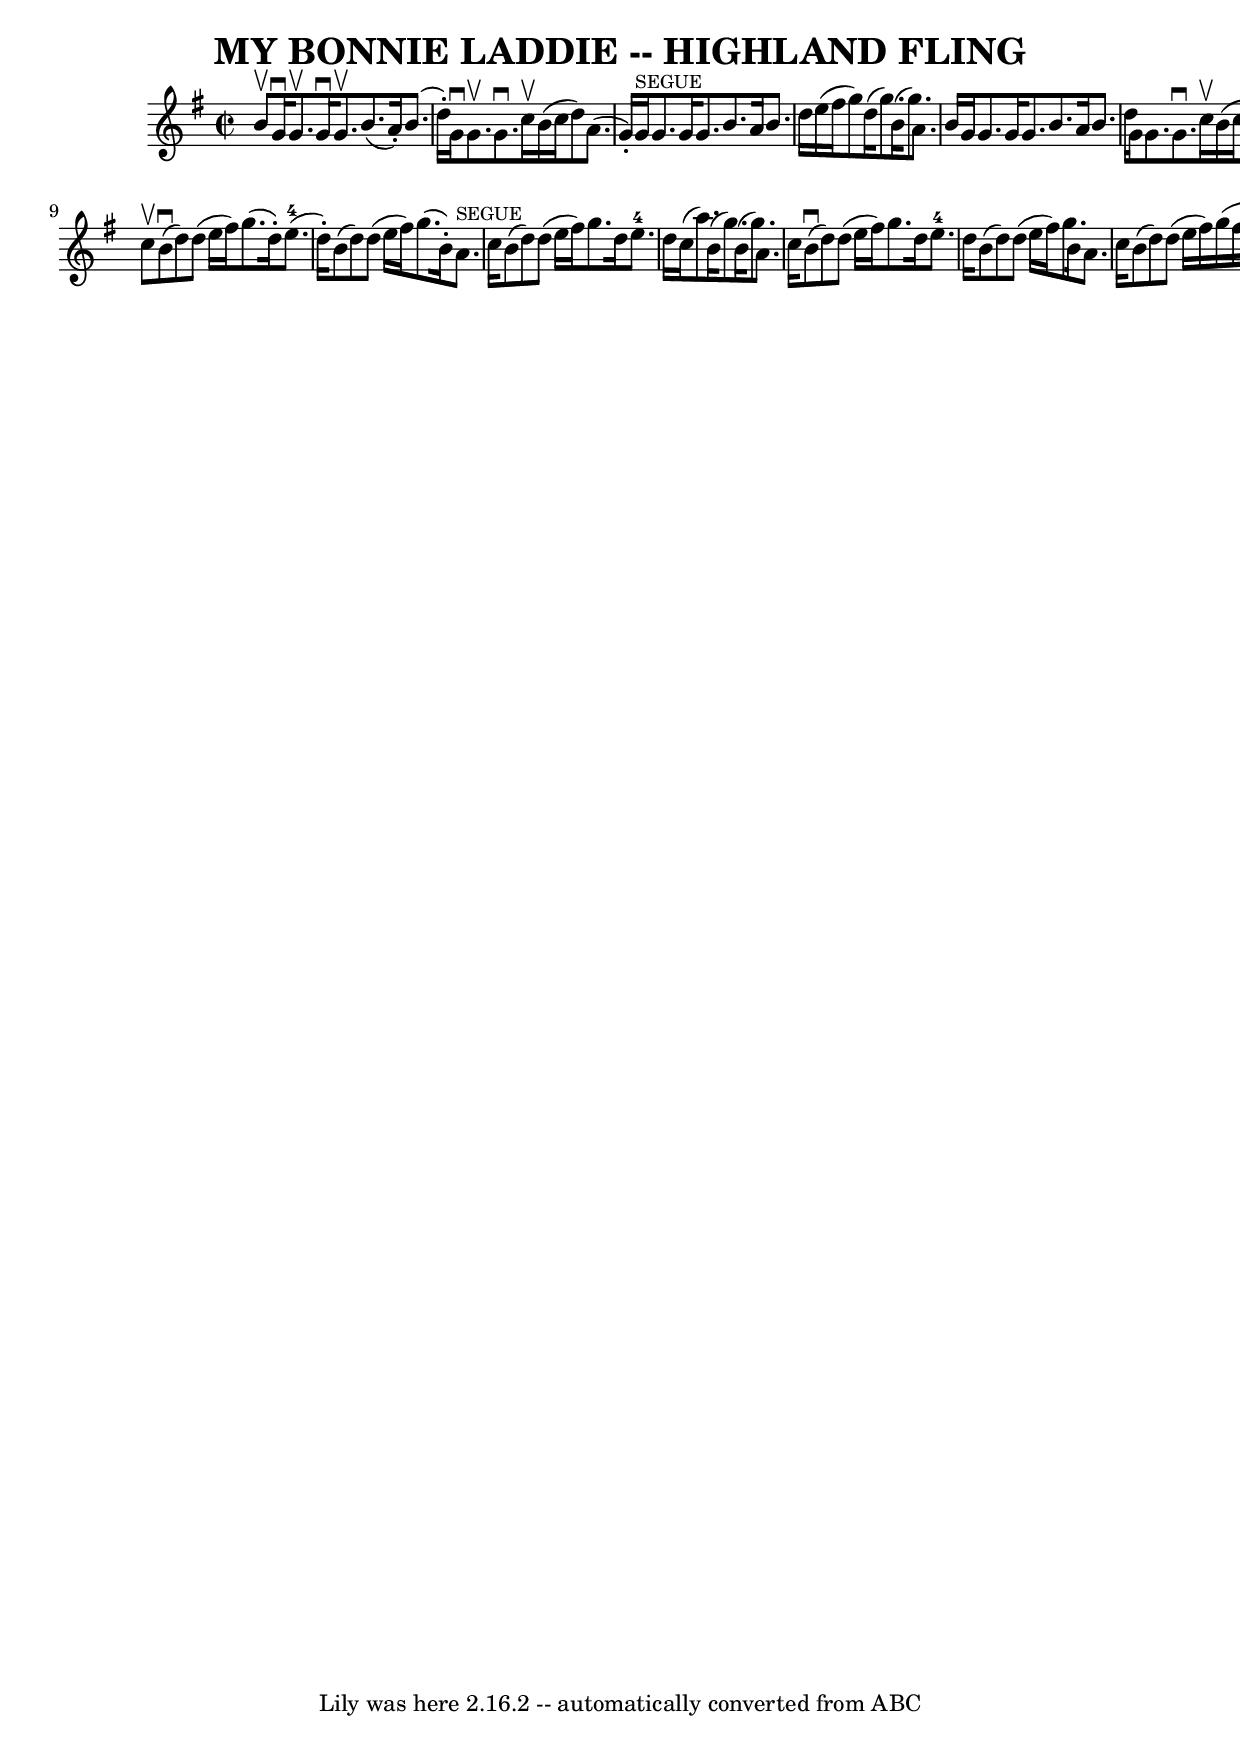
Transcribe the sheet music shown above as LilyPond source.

\version "2.7.40"
\include "Mammoth.ily"
\header {
	%% book = "Ryan's Mammoth Collection of Fiddle Tunes"
	crossRefNumber = "1"
	footnotes = ""
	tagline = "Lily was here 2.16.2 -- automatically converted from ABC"
	title = "MY BONNIE LADDIE -- HIGHLAND FLING"
}
voicedefault =  {
\set Score.defaultBarType = "empty"

\override Staff.TimeSignature #'style = #'C
 \time 2/2 \key g \major b'8^\upbow       |
 g'16^\downbow g'8. 
^\upbow g'16^\downbow g'8.^\upbow b'8. (a'16 -.) b'8. (d''16 
-.)   |
 g'16^\downbow g'8.^\upbow g'8.^\downbow c''16 
^\upbow b'16 (c''16 d''8) a'8. (g'16 -.)       |
     
g'16^\segue g'8. g'16 g'8. b'8. a'16 b'8. d''16    
|
 e''16 (fis''16 g''8) d''16 (g''8.) b'16 (g''8. 
) a'8. b'16    |
     |
 g'16 g'8. g'16 g'8.    
b'8. a'16 b'8. d''16    |
 g'16 g'8. g'8.^\downbow   
c''16^\upbow b'16 (c''16 d''8) a'8. (b'16 -.)       |
 
 g'16 g'8. g'16 g'8. b'8. a'16 b'8. d''16    |
   
e''16 (fis''16 g''8) d''16 (g''8.) b'16 (g''8.) a'8  
  \bar "|." c''8^\upbow       |
 b'8 (^\downbow d''8)   
d''8 (e''16 fis''16) g''8. (d''16 -.) e''8.-4(d''16 
-.)   |
 b'8 (d''8) d''8 (e''16 fis''16) g''8. (
b'16 -.) a'8.^\segue c''16        |
 b'8 (d''8) d''8 
(e''16 fis''16) g''8. d''16 e''8.-4 d''16    |
   
c''16 (a''8.) b'16 (g''8.) b'16 (g''8.) a'8. c''16   
 |
     |
 b'8 (^\downbow d''8) d''8 (e''16    
fis''16) g''8. d''16 e''8.-4 d''16    |
 b'8 (d''8  
-) d''8 (e''16 fis''16) g''8. b'16 a'8. c''16        
|
 b'8 (d''8) d''8 (e''16 fis''16) g''16 (fis''16 
 g''16 a''16) g''8. d''16    |
 c''16 (a''8.) b'16 
(g''8.) b'16 (g''8.) a'8    \bar "|."   
}

\score{
    <<

	\context Staff="default"
	{
	    \voicedefault 
	}

    >>
	\layout {
	}
	\midi {}
}
